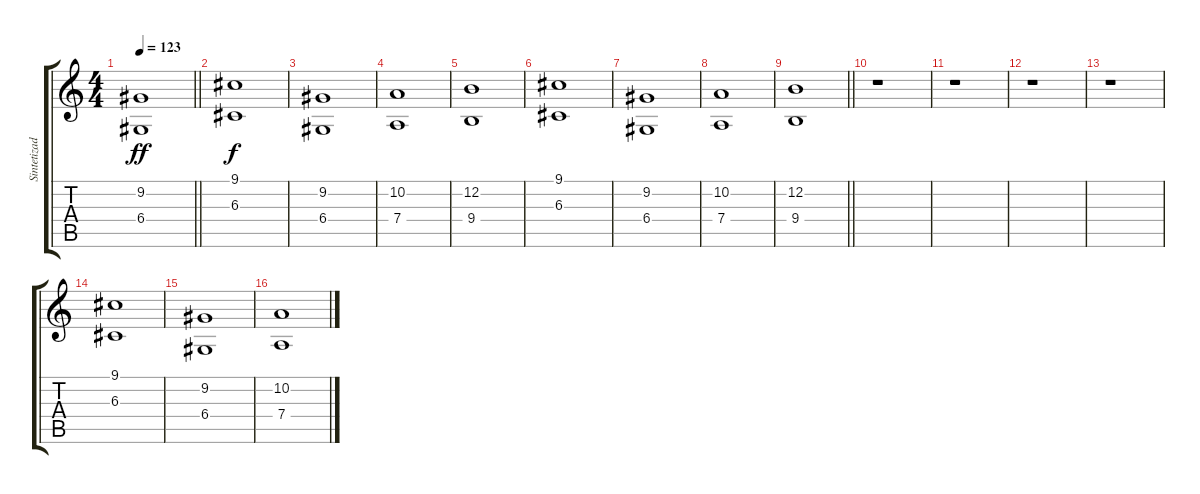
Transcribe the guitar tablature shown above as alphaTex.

\track ("Sintetizador 2" "Sintetizad") {instrument stringensemble2}
\staff {score tabs}
\tuning (E4 B3 G3 D3 A2 E2) {hide}
\ts (4 4)
\tempo 123
\clef g2
\barLineRight lightlight
\ks c
(9.2 6.4).1{dy ff} |
(9.1 6.3).1{dy f volume 5 balance 8} |
(9.2 6.4).1 |
(10.2 7.4).1 |
(12.2 9.4).1 |
(9.1 6.3).1 |
(9.2 6.4).1 |
(10.2 7.4).1 |
\barLineRight lightlight
(12.2 9.4).1 |
r.1 |
r.1 |
r.1 |
r.1 |
(9.1 6.3).1 |
(9.2 6.4).1 |
(10.2 7.4).1
